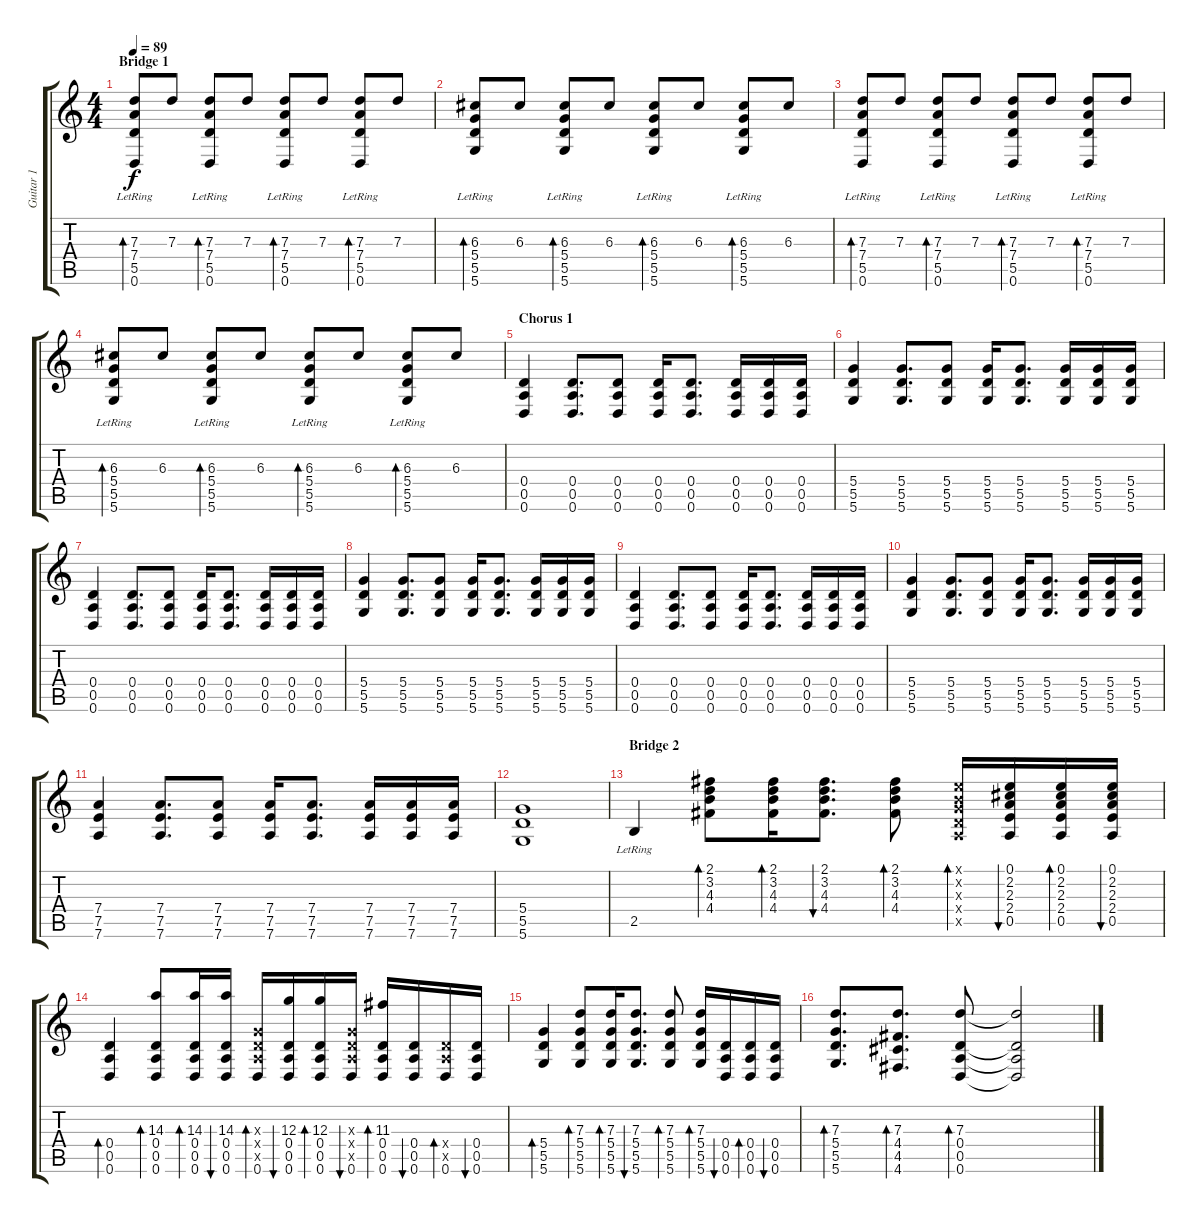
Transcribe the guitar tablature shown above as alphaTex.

\track ("Guitar 1" "Guitar 1") {instrument electricguitarclean}
\staff {score tabs}
\tuning (E4 B3 G3 D3 A2 D2) {hide}
\ts (4 4)
\section ("" "Bridge 1")
\tempo 89
\clef g2
\ks c
(7.3 7.4{lr} 5.5{lr} 0.6{lr}).8{bd 30 dy f} 7.3.8 (7.3 7.4{lr} 5.5{lr} 0.6{lr}).8{bd 30} 7.3.8 (7.3 7.4{lr} 5.5{lr} 0.6{lr}).8{bd 30} 7.3.8 (7.3 7.4{lr} 5.5{lr} 0.6{lr}).8{bd 30} 7.3.8 |
(6.3 5.4{lr} 5.5{lr} 5.6{lr}).8{bd 30} 6.3.8 (6.3 5.4{lr} 5.5{lr} 5.6{lr}).8{bd 30} 6.3.8 (6.3 5.4{lr} 5.5{lr} 5.6{lr}).8{bd 30} 6.3.8 (6.3 5.4{lr} 5.5{lr} 5.6{lr}).8{bd 30} 6.3.8 |
(7.3 7.4{lr} 5.5{lr} 0.6{lr}).8{bd 30} 7.3.8 (7.3 7.4{lr} 5.5{lr} 0.6{lr}).8{bd 30} 7.3.8 (7.3 7.4{lr} 5.5{lr} 0.6{lr}).8{bd 30} 7.3.8 (7.3 7.4{lr} 5.5{lr} 0.6{lr}).8{bd 30} 7.3.8 |
(6.3 5.4{lr} 5.5{lr} 5.6{lr}).8{bd 30} 6.3.8 (6.3 5.4{lr} 5.5{lr} 5.6{lr}).8{bd 30} 6.3.8 (6.3 5.4{lr} 5.5{lr} 5.6{lr}).8{bd 30} 6.3.8 (6.3 5.4{lr} 5.5{lr} 5.6{lr}).8{bd 30} 6.3.8 |
\section ("" "Chorus 1")
(0.4 0.5 0.6).4{instrument overdrivenguitar} (0.4 0.5 0.6).8{d} (0.4 0.5 0.6).8 (0.4 0.5 0.6).16 (0.4 0.5 0.6).8{d} (0.4 0.5 0.6).16 (0.4 0.5 0.6).16 (0.4 0.5 0.6).16 |
(5.4 5.5 5.6).4 (5.4 5.5 5.6).8{d} (5.4 5.5 5.6).8 (5.4 5.5 5.6).16 (5.4 5.5 5.6).8{d} (5.4 5.5 5.6).16 (5.4 5.5 5.6).16 (5.4 5.5 5.6).16 |
(0.4 0.5 0.6).4 (0.4 0.5 0.6).8{d} (0.4 0.5 0.6).8 (0.4 0.5 0.6).16 (0.4 0.5 0.6).8{d} (0.4 0.5 0.6).16 (0.4 0.5 0.6).16 (0.4 0.5 0.6).16 |
(5.4 5.5 5.6).4 (5.4 5.5 5.6).8{d} (5.4 5.5 5.6).8 (5.4 5.5 5.6).16 (5.4 5.5 5.6).8{d} (5.4 5.5 5.6).16 (5.4 5.5 5.6).16 (5.4 5.5 5.6).16 |
(0.4 0.5 0.6).4 (0.4 0.5 0.6).8{d} (0.4 0.5 0.6).8 (0.4 0.5 0.6).16 (0.4 0.5 0.6).8{d} (0.4 0.5 0.6).16 (0.4 0.5 0.6).16 (0.4 0.5 0.6).16 |
(5.4 5.5 5.6).4 (5.4 5.5 5.6).8{d} (5.4 5.5 5.6).8 (5.4 5.5 5.6).16 (5.4 5.5 5.6).8{d} (5.4 5.5 5.6).16 (5.4 5.5 5.6).16 (5.4 5.5 5.6).16 |
(7.4 7.5 7.6).4 (7.4 7.5 7.6).8{d} (7.4 7.5 7.6).8 (7.4 7.5 7.6).16 (7.4 7.5 7.6).8{d} (7.4 7.5 7.6).16 (7.4 7.5 7.6).16 (7.4 7.5 7.6).16 |
(5.4 5.5 5.6).1{volume 4} |
\section ("" "Bridge 2")
2.5{lr}.4{volume 12 instrument electricguitarclean} (2.1 3.2 4.3 4.4).8{bd 30} (2.1 3.2 4.3 4.4).16{bd 30} (2.1 3.2 4.3 4.4).8{d bu 30} (2.1 3.2 4.3 4.4).8{bd 30} (0.1{x} 0.2{x} 0.3{x} 0.4{x} 0.5{x}).16{bd 30} (0.1 2.2 2.3 2.4 0.5).16{bu 30} (0.1 2.2 2.3 2.4 0.5).16{bd 30} (0.1 2.2 2.3 2.4 0.5).16{bu 30} |
(0.4 0.5 0.6).4{bd 30} (14.3 0.4 0.5 0.6).8{bd 30} (14.3 0.4 0.5 0.6).16{bd 30} (14.3 0.4 0.5 0.6).16{bu 30} (0.3{x} 0.4{x} 0.5{x} 0.6).16{bd 30} (12.3 0.4 0.5 0.6).16{bu 30} (12.3 0.4 0.5 0.6).16{bd 30} (0.3{x} 0.4{x} 0.5{x} 0.6).16{bu 30} (11.3 0.4 0.5 0.6).16{bd 30} (0.4 0.5 0.6).16{bu 30} (0.4{x} 0.5{x} 0.6).16{bd 30} (0.4 0.5 0.6).16{bu 30} |
(5.4 5.5 5.6).4{bd 30} (7.3 5.4 5.5 5.6).8{bd 30} (7.3 5.4 5.5 5.6).16{bd 30} (7.3 5.4 5.5 5.6).8{d bu 30} (7.3 5.4 5.5 5.6).8{bd 30} (7.3 5.4 5.5 5.6).16{bd 30} (0.4 0.5 0.6).16{bu 30} (0.4 0.5 0.6).16{bd 30} (0.4 0.5 0.6).16{bu 30} |
(7.3 5.4 5.5 5.6).8{d bd 30} (7.3 4.4 4.5 4.6).8{d bd 30} (7.3 0.4 0.5 0.6).8{bd 30} (7.3{t} 0.4{t} 0.5{t} 0.6{t}).2
